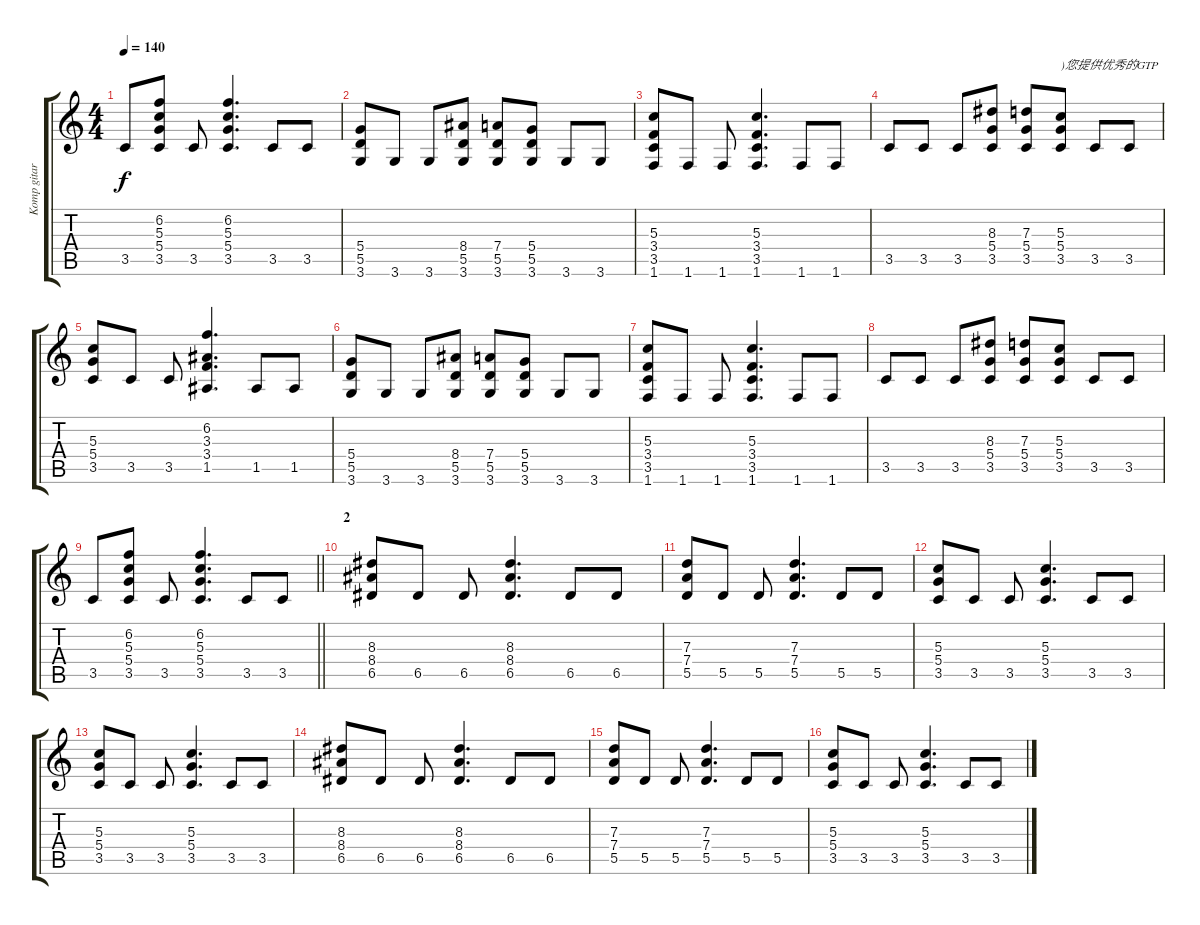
\track ("Komp gitarr" "Komp gitar") {instrument overdrivenguitar}
\staff {score tabs}
\tuning (E4 B3 G3 D3 A2 E2) {hide}
\ts (4 4)
\tempo 140
\clef g2
\ks c
3.5.8{dy f} (6.2 5.3 5.4 3.5).8 3.5.8 (6.2 5.3 5.4 3.5).4{d} 3.5.8 3.5.8 |
(5.4 5.5 3.6).8 3.6.8 3.6.8 (8.4 5.5 3.6).8 (7.4 5.5 3.6).8 (5.4 5.5 3.6).8 3.6.8 3.6.8 |
(5.3 3.4 3.5 1.6).8 1.6.8 1.6.8 (5.3 3.4 3.5 1.6).4{d} 1.6.8 1.6.8 |
3.5.8 3.5.8 3.5.8 (8.3 5.4 3.5).8 (7.3 5.4 3.5).8 (5.3 5.4 3.5).8{txt ")您提供优秀的GTP"} 3.5.8 3.5.8 |
(5.3 5.4 3.5).8 3.5.8 3.5.8 (6.2 3.3 3.4 1.5).4{d} 1.5.8 1.5.8 |
(5.4 5.5 3.6).8 3.6.8 3.6.8 (8.4 5.5 3.6).8 (7.4 5.5 3.6).8 (5.4 5.5 3.6).8 3.6.8 3.6.8 |
(5.3 3.4 3.5 1.6).8 1.6.8 1.6.8 (5.3 3.4 3.5 1.6).4{d} 1.6.8 1.6.8 |
3.5.8 3.5.8 3.5.8 (8.3 5.4 3.5).8 (7.3 5.4 3.5).8 (5.3 5.4 3.5).8 3.5.8 3.5.8 |
\barLineRight lightlight
3.5.8 (6.2 5.3 5.4 3.5).8 3.5.8 (6.2 5.3 5.4 3.5).4{d} 3.5.8 3.5.8 |
\section ("" "2")
(8.3 8.4 6.5).8 6.5.8 6.5.8 (8.3 8.4 6.5).4{d} 6.5.8 6.5.8 |
(7.3 7.4 5.5).8 5.5.8 5.5.8 (7.3 7.4 5.5).4{d} 5.5.8 5.5.8 |
(5.3 5.4 3.5).8 3.5.8 3.5.8 (5.3 5.4 3.5).4{d} 3.5.8 3.5.8 |
(5.3 5.4 3.5).8 3.5.8 3.5.8 (5.3 5.4 3.5).4{d} 3.5.8 3.5.8 |
(8.3 8.4 6.5).8 6.5.8 6.5.8 (8.3 8.4 6.5).4{d} 6.5.8 6.5.8 |
(7.3 7.4 5.5).8 5.5.8 5.5.8 (7.3 7.4 5.5).4{d} 5.5.8 5.5.8 |
(5.3 5.4 3.5).8 3.5.8 3.5.8 (5.3 5.4 3.5).4{d} 3.5.8 3.5.8
